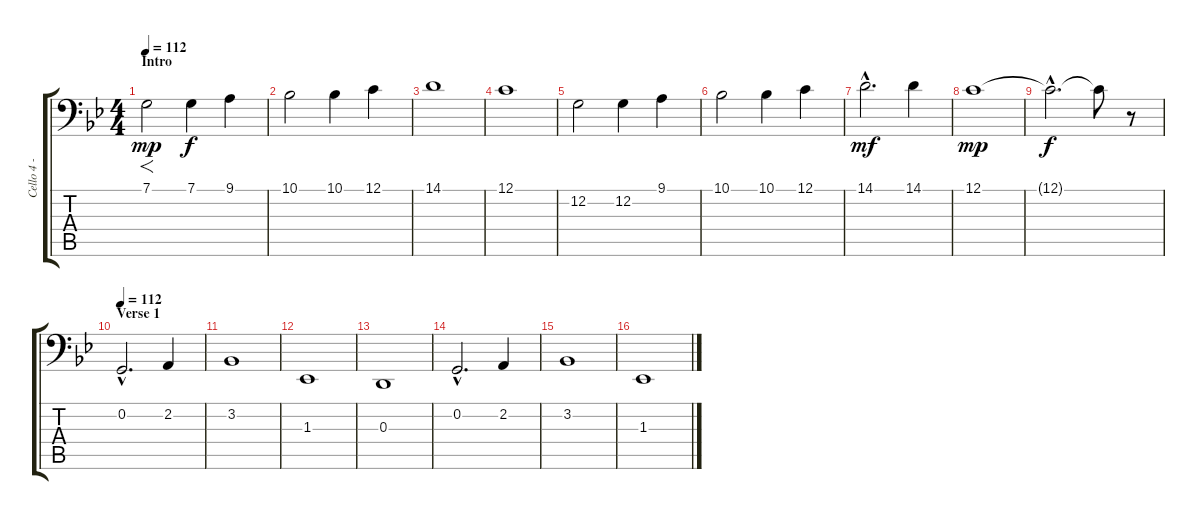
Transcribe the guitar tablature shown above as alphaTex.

\track ("Cello 4 - Antero" "Cello 4 - ") {instrument cello}
\staff {score tabs}
\tuning (C3 G2 D2 A1 E1 B0) {hide}
\ts (4 4)
\section ("" "Intro")
\tempo 112
\tempo 87
\tempo 112
\clef f4
\ks bb
7.1.2{f dy mp instrument cello} 7.1.4{dy f} 9.1.4 |
10.1.2 10.1.4 12.1.4 |
14.1.1 |
12.1.1 |
12.2.2 12.2.4 9.1.4 |
10.1.2 10.1.4 12.1.4 |
14.1{hac}.2{d dy mf} 14.1.4 |
12.1.1{dy mp} |
12.1{hac t}.2{d dy f} 12.1{t}.8 r.8 |
\section ("" "Verse 1")
\tempo 112
0.2{hac}.2{d} 2.2.4 |
3.2.1 |
1.3.1 |
0.3.1 |
0.2{hac}.2{d} 2.2.4 |
3.2.1 |
1.3.1
